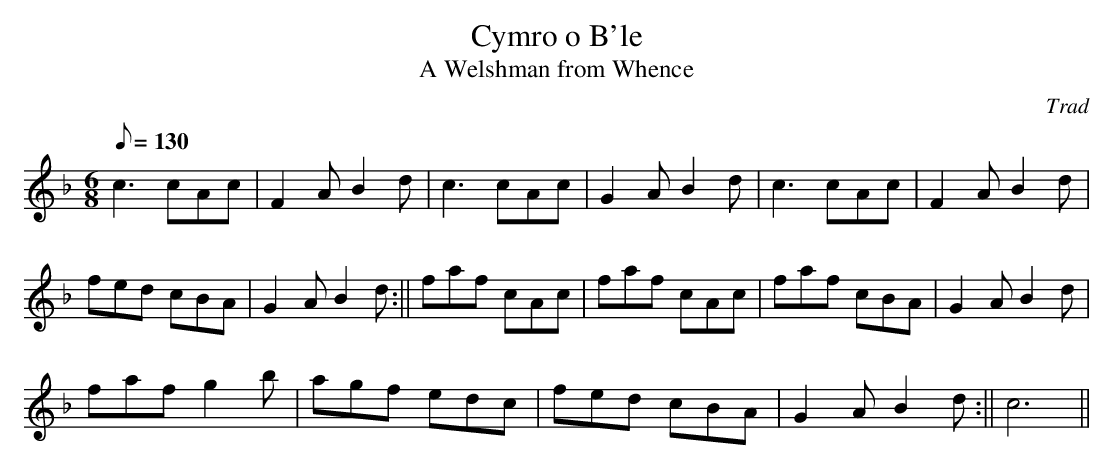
X:1
T:Cymro o B'le
T:A Welshman from Whence
M:6/8
L:1/8
Q:130
C:Trad
K:F
c3 cAc|F2A B2d|c3 cAc|G2A B2d|c3 cAc|F2A B2d|!fed cBA|G2A B2d:||
faf cAc|faf cAc|faf cBA|G2A B2d|!faf g2b|agf edc|fed cBA|G2A B2d:||c6||
